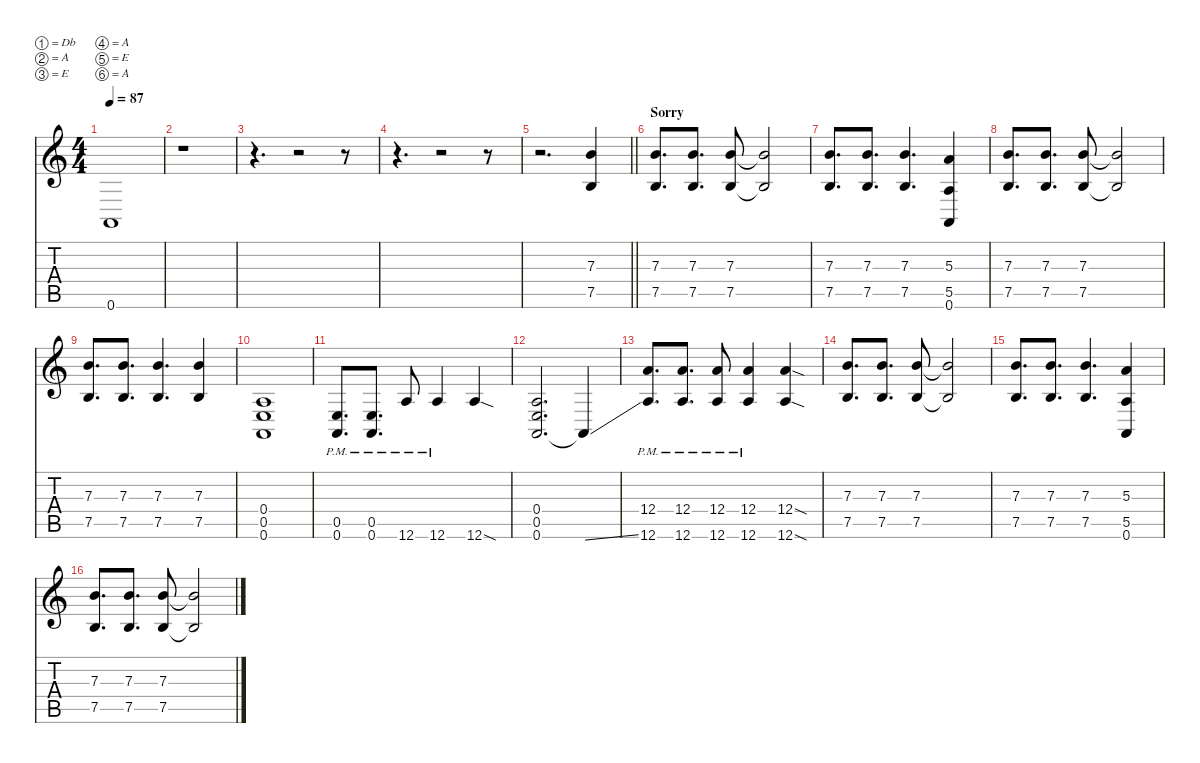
\defaultSystemsLayout 4
\hideDynamics
\bracketExtendMode nobrackets
\singleTrackTrackNamePolicy hidden
\multiTrackTrackNamePolicy hidden
\firstSystemTrackNameMode fullname
\otherSystemsTrackNameOrientation horizontal
\track ("Gtr1" "dist.guit.") {instrument distortionguitar}
\staff {score tabs}
\tuning (Db4 A3 E3 A2 E2 A1)
\ts (4 4)
\tempo 87
\clef g2
\ks c
0.6{t}.1{dy f beam Up} |
r.1{beam Down} |
r.4{d beam Down} r.2{beam Down} r.8{beam Down} |
r.4{d beam Down} r.2{beam Down} r.8{beam Down} |
\barLineRight lightlight
r.2{d beam Down} (7.3 7.5).4{beam Up} |
\section ("" "Sorry ")
(7.3 7.5).8{d beam Up} (7.3 7.5).8{d beam Up} (7.3 7.5).8{beam Up} (7.3{t} 7.5{t}).2{beam Up} |
(7.3 7.5).8{d beam Up} (7.3 7.5).8{d beam Up} (7.3 7.5).4{d beam Up} (5.3 5.5 0.6).4{beam Up} |
(7.3 7.5).8{d beam Up} (7.3 7.5).8{d beam Up} (7.3 7.5).8{beam Up} (7.3{t} 7.5{t}).2{beam Up} |
(7.3 7.5).8{d beam Up} (7.3 7.5).8{d beam Up} (7.3 7.5).4{d beam Up} (7.3 7.5).4{beam Up} |
(0.4 0.5 0.6).1{beam Up} |
(0.5{pm} 0.6{pm}).8{d beam Up} (0.5{pm} 0.6{pm}).8{d beam Up} 12.6{pm}.8{beam Up} 12.6{pm}.4{beam Up} 12.6{sod}.4{beam Up} |
(0.4 0.5 0.6).2{d beam Up} 0.6{ss t}.4{beam Up} |
(12.4{pm} 12.6{pm}).8{d beam Up} (12.4{pm} 12.6{pm}).8{d beam Up} (12.4{pm} 12.6{pm}).8{beam Up} (12.4{pm} 12.6{pm}).4{beam Up} (12.4{sod} 12.6{sod}).4{beam Up} |
(7.3 7.5).8{d beam Up} (7.3 7.5).8{d beam Up} (7.3 7.5).8{beam Up} (7.3{t} 7.5{t}).2{beam Up} |
(7.3 7.5).8{d beam Up} (7.3 7.5).8{d beam Up} (7.3 7.5).4{d beam Up} (5.3 5.5 0.6).4{beam Up} |
(7.3 7.5).8{d beam Up} (7.3 7.5).8{d beam Up} (7.3 7.5).8{beam Up} (7.3{t} 7.5{t}).2{beam Up}
